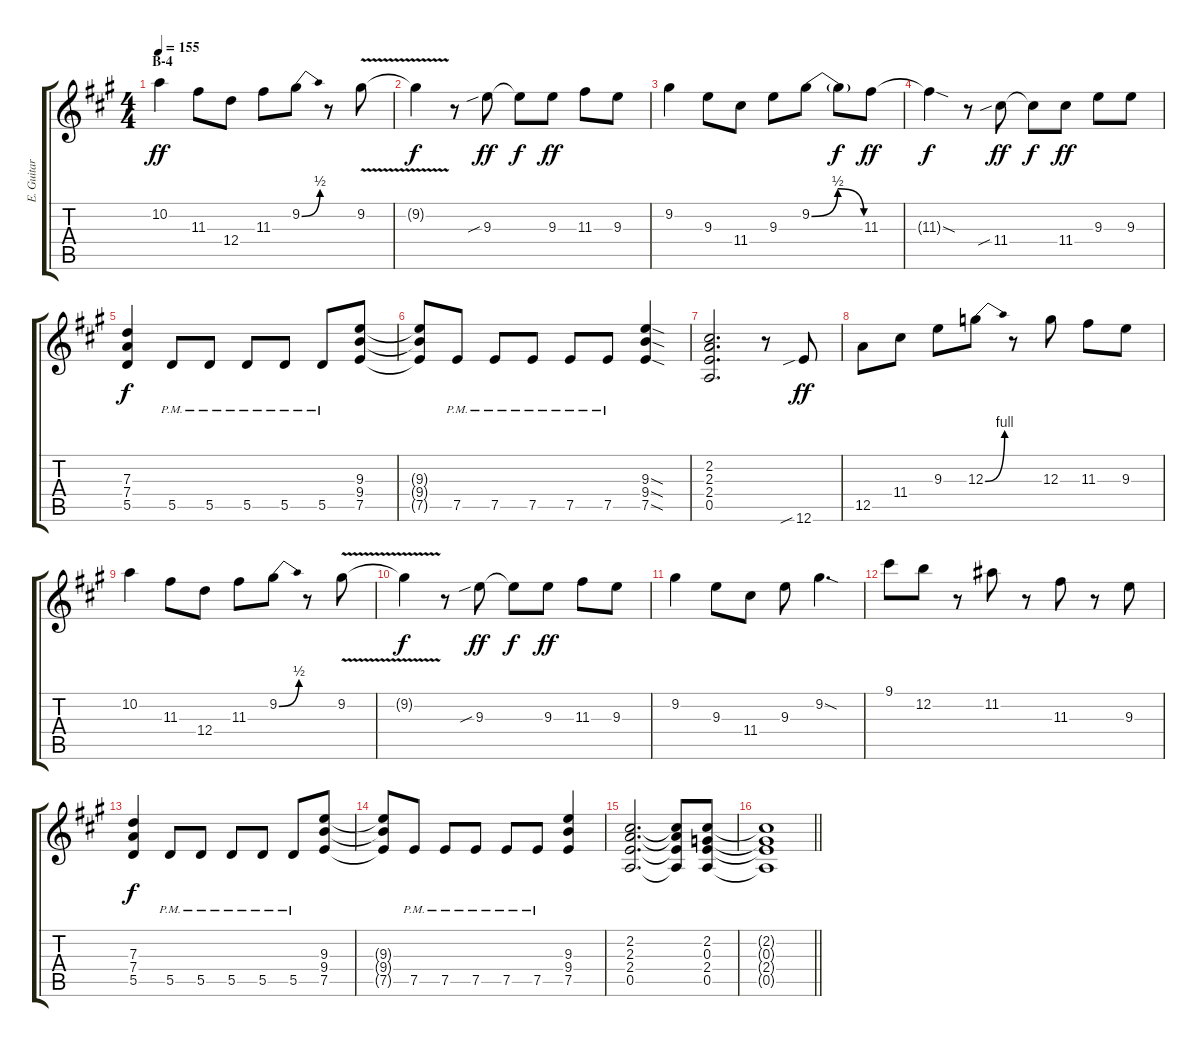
\track ("E. Guitar II" "E. Guitar ") {instrument overdrivenguitar}
\staff {score tabs}
\tuning (E4 B3 G3 D3 A2 E2) {hide}
\ts (4 4)
\section ("" "B-4")
\tempo 155
\clef g2
\ks a
10.2.4{dy ff} 11.3.8 12.4.8 11.3.8 9.2{be (bend 0 0 60 2)}.8 r.8 9.2{v}.8 |
9.2{t}.4{dy f} r.8 9.3{sib}.8{dy ff} 9.3{t}.8{dy f} 9.3.8{dy ff} 11.3.8 9.3.8 |
9.2.4 9.3.8 11.4.8 9.3.8 9.2{be (bendrelease 0 0 30 2 30 2 60 0)}.8 9.2{t}.8{dy f} 11.3.8{dy ff} |
11.3{sod t}.4{dy f} r.8 11.4{sib}.8{dy ff} 11.4{t}.8{dy f} 11.4.8{dy ff} 9.3.8 9.3.8 |
(7.3 7.4 5.5).4{dy f} 5.5{pm}.8 5.5{pm}.8 5.5{pm}.8 5.5{pm}.8 5.5{pm}.8 (9.3 9.4 7.5).8 |
(9.3{t} 9.4{t} 7.5{t}).8 7.5{pm}.8 7.5{pm}.8 7.5{pm}.8 7.5{pm}.8 7.5{pm}.8 (9.3{sod} 9.4{sod} 7.5{sod}).4 |
(2.2 2.3 2.4 0.5).2{d} r.8 12.6{sib}.8{dy ff} |
12.5.8 11.4.8 9.3.8 12.3{be (bend 0 0 60 4)}.8 r.8 12.3.8 11.3.8 9.3.8 |
10.2.4 11.3.8 12.4.8 11.3.8 9.2{be (bend 0 0 60 2)}.8 r.8 9.2{v}.8 |
9.2{t}.4{dy f} r.8 9.3{sib}.8{dy ff} 9.3{t}.8{dy f} 9.3.8{dy ff} 11.3.8 9.3.8 |
9.2.4 9.3.8 11.4.8 9.3.8 9.2{sod}.4{d} |
9.1.8 12.2.8 r.8 11.2.8 r.8 11.3.8 r.8 9.3.8 |
(7.3 7.4 5.5).4{dy f} 5.5{pm}.8 5.5{pm}.8 5.5{pm}.8 5.5{pm}.8 5.5{pm}.8 (9.3 9.4 7.5).8 |
(9.3{t} 9.4{t} 7.5{t}).8 7.5{pm}.8 7.5{pm}.8 7.5{pm}.8 7.5{pm}.8 7.5{pm}.8 (9.3 9.4 7.5).4 |
(2.2 2.3 2.4 0.5).2{d} (2.2{t} 2.3{t} 2.4{t} 0.5{t}).8 (2.2 0.3 2.4 0.5).8 |
\barLineRight lightlight
(2.2{t} 0.3{t} 2.4{t} 0.5{t}).1
